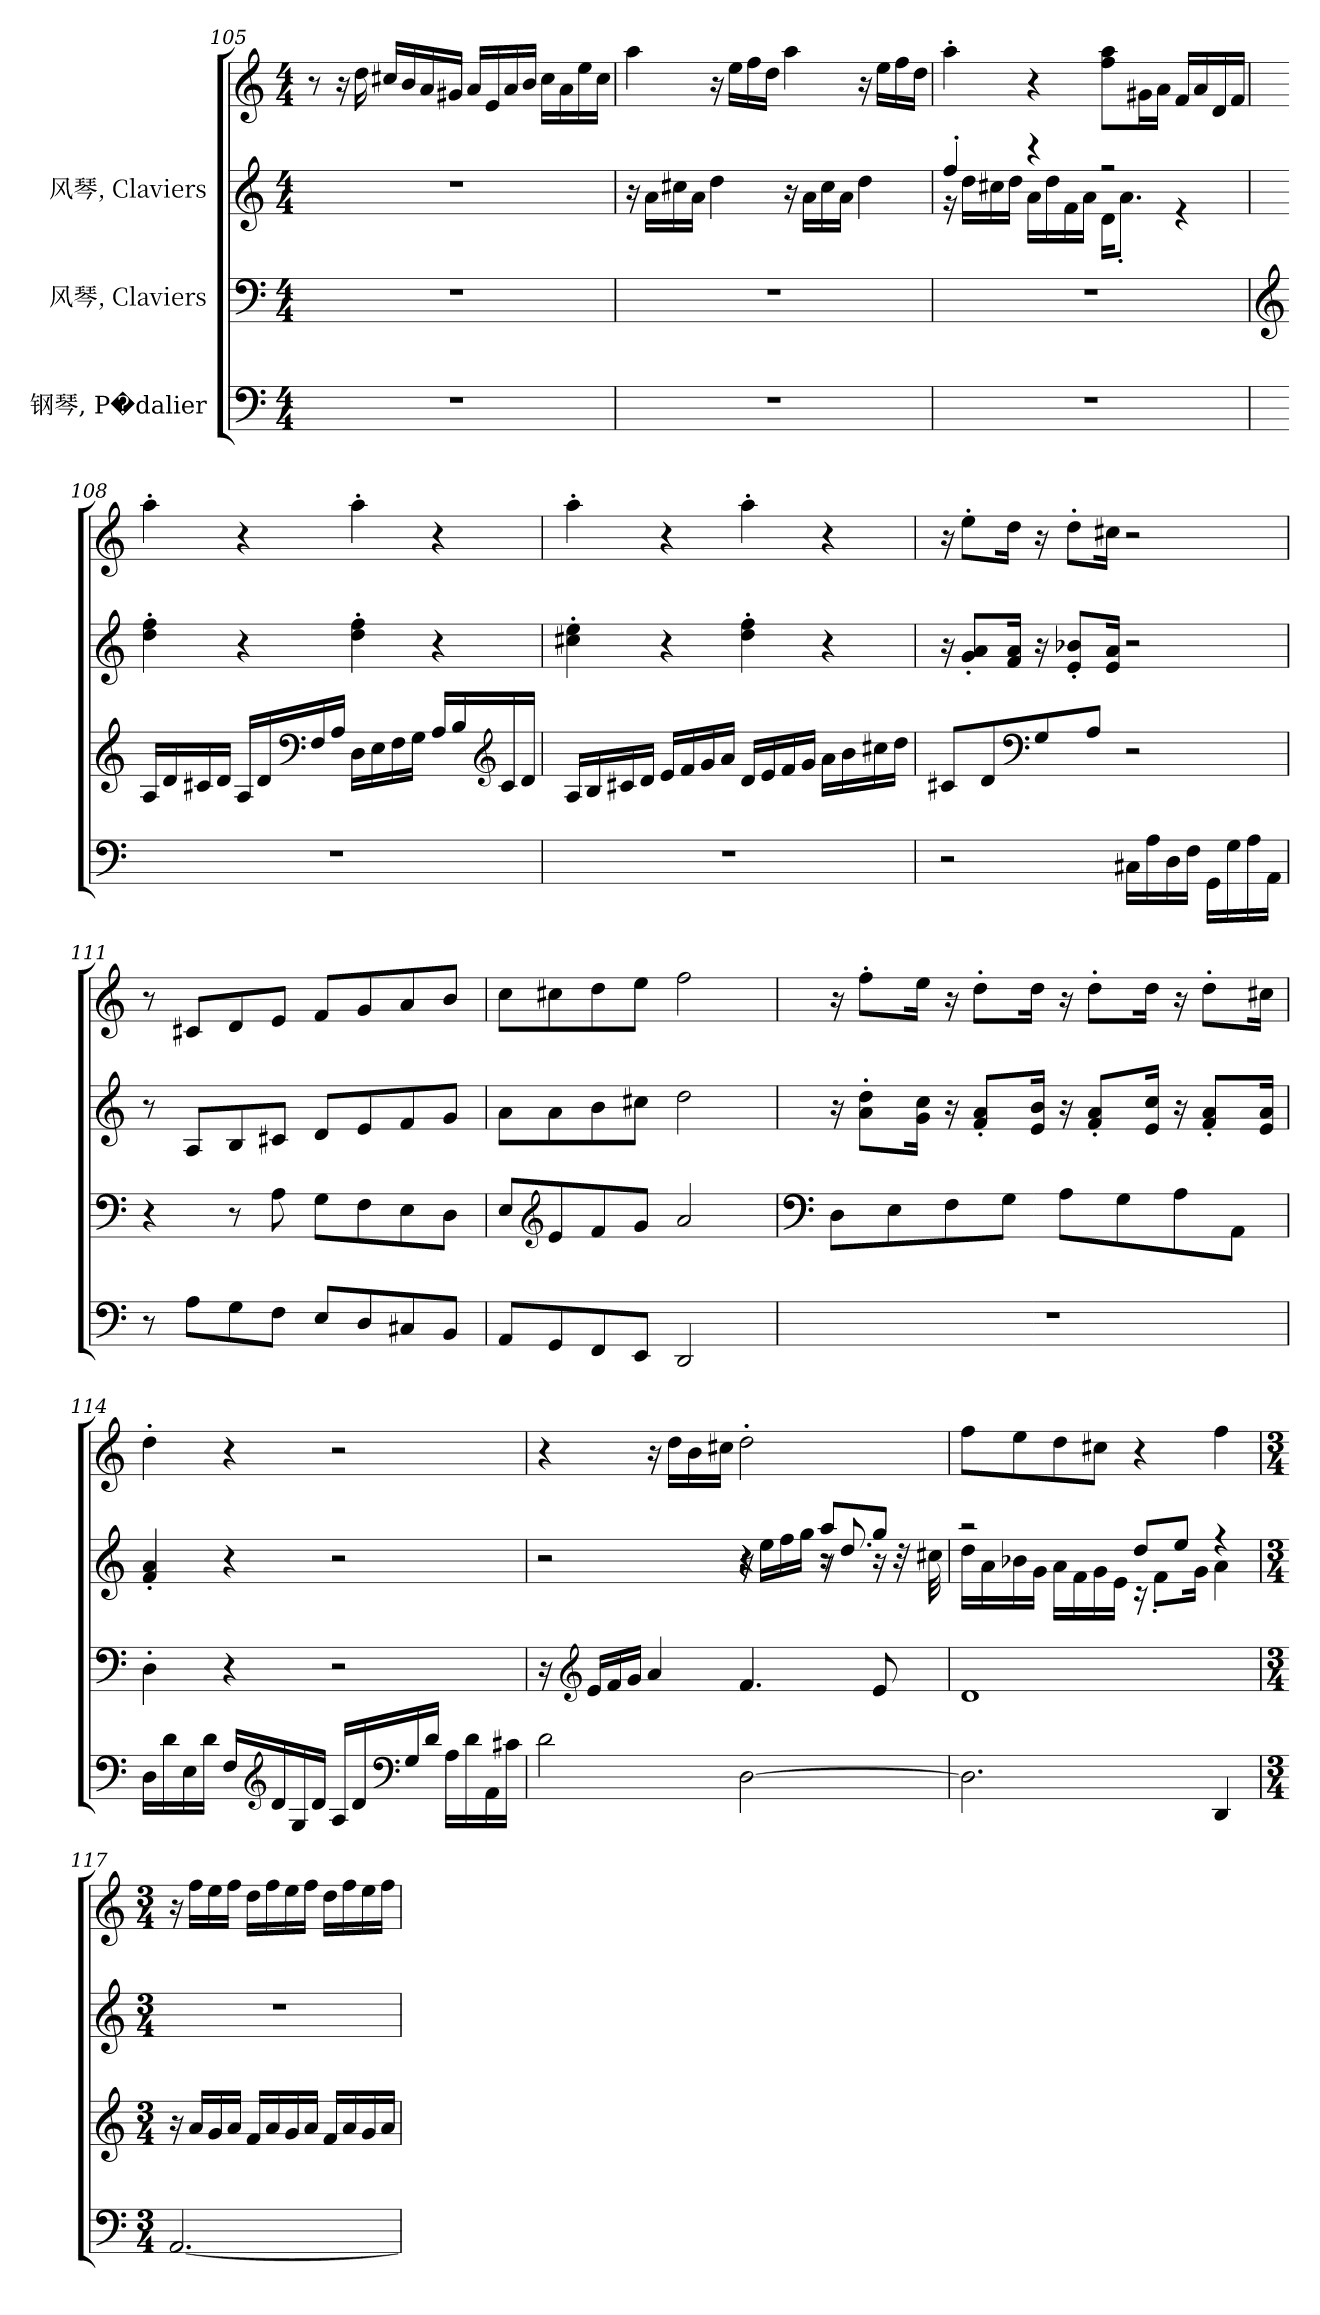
**kern	**kern	**kern	**kern
*part3	*part2	*part1	*part1
*staff4	*staff3	*staff2	*staff1
*I"钢琴, P�dalier	*I"风琴, Claviers	*I"风琴, Claviers	*
*clefF4	*clefF4	*clefG2	*clefG2
*k[]	*k[]	*k[]	*k[]
*M4/4	*M4/4	*M4/4	*M4/4
*MM70	*MM70	*MM70	*MM70
=105	=105	=105	=105
1r	1r	1r	8r
.	.	.	16r
.	.	.	16dd\
.	.	.	16cc#X/LL
.	.	.	16b/
.	.	.	16a/
.	.	.	16g#X/JJ
.	.	.	16a/LL
.	.	.	16e/
.	.	.	16a/
.	.	.	16b/JJ
.	.	.	16cc#\LL
.	.	.	16a\
.	.	.	16ee\
.	.	.	16cc#\JJ
!!LO:LB:g=z
=106	=106	=106	=106
1r	1r	16r	4aa\
.	.	16a\LL	.
.	.	16cc#X\	.
.	.	16a\JJ	.
.	.	4dd\	16r
.	.	.	16ee\LL
.	.	.	16ff\
.	.	.	16dd\JJ
.	.	16r	4aa\
.	.	16a\LL	.
.	.	16cc#\	.
.	.	16a\JJ	.
.	.	4dd\	16r
.	.	.	16ee\LL
.	.	.	16ff\
.	.	.	16dd\JJ
=107	=107	=107	=107
*	*	*^	*
1r	1r	4ff'/	16r	4aa'\
.	.	.	16dd\LL	.
.	.	.	16cc#X\	.
.	.	.	16dd\JJ	.
.	.	4r	16a\LL	4r
.	.	.	16dd\	.
.	.	.	16f\	.
.	.	.	16a\JJ	.
.	.	2r	16d\KL	8ff\ 8aa\L
.	.	.	8.a'\J	.
.	.	.	.	16g#X\L
.	.	.	.	16a\JJ
.	.	.	4r	16f/LL
.	.	.	.	16a/
.	.	.	.	16d/
.	.	.	.	16f/JJ
*	*	*v	*v	*
!!LO:PB:g=z
=108	=108	=108	=108
*	*clefG2	*	*
1r	16A/LL	4dd\' 4ff\'	4aa'\
.	16d/	.	.
.	16c#X/	.	.
.	16d/JJ	.	.
.	16A/LL	4r	4r
.	16d/	.	.
*	*clefF4	*	*
.	16F/	.	.
.	16A/JJ	.	.
.	16D\LL	4dd\' 4ff\'	4aa'\
.	16E\	.	.
.	16F\	.	.
.	16G\JJ	.	.
.	16A/LL	4r	4r
.	16B/	.	.
*	*clefG2	*	*
.	16c#/	.	.
.	16d/JJ	.	.
=109	=109	=109	=109
1r	16A/LL	4cc#X\' 4ee\'	4aa'\
.	16B/	.	.
.	16c#X/	.	.
.	16d/JJ	.	.
.	16e/LL	4r	4r
.	16f/	.	.
.	16g/	.	.
.	16a/JJ	.	.
.	16d/LL	4dd\' 4ff\'	4aa'\
.	16e/	.	.
.	16f/	.	.
.	16g/JJ	.	.
.	16a\LL	4r	4r
.	16b\	.	.
.	16cc#X\	.	.
.	16dd\JJ	.	.
!!LO:LB:g=z
=110	=110	=110	=110
2r	8c#X/L	16r	16r
.	.	8g/' 8a/'L	8ee'\L
.	8d/	.	.
.	.	16f/ 16a/Jk	16dd\Jk
*	*clefF4	*	*
.	8G/	16r	16r
.	.	8e/' 8b-X/'L	8dd'\L
.	8A/J	.	.
.	.	16e/ 16a/Jk	16cc#X\Jk
16C#X\LL	2r	2r	2r
16A\	.	.	.
16D\	.	.	.
16F\JJ	.	.	.
16GG\LL	.	.	.
16G\	.	.	.
16A\	.	.	.
16AA\JJ	.	.	.
=111	=111	=111	=111
8r	4r	8r	8r
8A\L	.	8A/L	8c#X/L
8G\	8r	8B/	8d/
8F\J	8A\	8c#X/J	8e/J
8E/L	8G\L	8d/L	8f/L
8D/	8F\	8e/	8g/
8C#X/	8E\	8f/	8a/
8BB/J	8D\J	8g/J	8b/J
=112	=112	=112	=112
8AA/L	8E/L	8a\L	8cc\L
*	*clefG2	*	*
8GG/	8e/	8a\	8cc#X\
8FF/	8f/	8b\	8dd\
8EE/J	8g/J	8cc#X\J	8ee\J
2DD/	2a/	2dd\	2ff\
!!LO:LB:g=z
=113	=113	=113	=113
*	*clefF4	*	*
1r	8D\L	16r	16r
.	.	8a\' 8dd\'L	8ff'\L
.	8E\	.	.
.	.	16g\ 16cc\Jk	16ee\Jk
.	8F\	16r	16r
.	.	8f/' 8a/'L	8dd'\L
.	8G\J	.	.
.	.	16e/ 16b/Jk	16dd\Jk
.	8A\L	16r	16r
.	.	8f/' 8a/'L	8dd'\L
.	8G\	.	.
.	.	16e/ 16cc/Jk	16dd\Jk
.	8A\	16r	16r
.	.	8f/' 8a/'L	8dd'\L
.	8AA\J	.	.
.	.	16e/ 16a/Jk	16cc#X\Jk
=114	=114	=114	=114
16D\LL	4D'\	4f/' 4a/'	4dd'\
16d\	.	.	.
16E\	.	.	.
16d\JJ	.	.	.
16F/LL	4r	4r	4r
*clefG2	*	*	*
16d/	.	.	.
16G/	.	.	.
16d/JJ	.	.	.
16A/LL	2r	2r	2r
16d/	.	.	.
*clefF4	*	*	*
16G/	.	.	.
16d/JJ	.	.	.
16A\LL	.	.	.
16d\	.	.	.
16AA\	.	.	.
16c#X\JJ	.	.	.
!!LO:PB:g=z
=115	=115	=115	=115
*	*	*^	*
*	*	*	*^	*
2d\	16r	2r	2r	2r	4r
*	*clefG2	*	*	*	*
.	16e/LL	.	.	.	.
.	16f/	.	.	.	.
.	16g/JJ	.	.	.	.
.	4a/	.	.	.	16r
.	.	.	.	.	16dd\LL
.	.	.	.	.	16b\
.	.	.	.	.	16cc#X\JJ
[2D\	4.f/	4r	16r	4r	2dd'\
.	.	.	16ee\LL	.	.
.	.	.	16ff\	.	.
.	.	.	16gg\JJ	.	.
.	.	8aa/L	8r	16r	.
.	.	.	.	8.dd/	.
.	8e/	8gg/J	16r	.	.
.	.	.	32r	.	.
.	.	.	32cc#X\	.	.
*	*	*	*v	*v	*
=116	=116	=116	=116	=116
2.D\]	1d	2r	16dd\LL	8ff\L
.	.	.	16a\	.
.	.	.	16b-X\	8ee\
.	.	.	16g\JJ	.
.	.	.	16a\LL	8dd\
.	.	.	16f\	.
.	.	.	16g\	8cc#X\J
.	.	.	16e\JJ	.
.	.	8dd/L	16r	4r
.	.	.	8f'\L	.
.	.	8ee/J	.	.
.	.	.	16g\Jk	.
4DD/	.	4r	4a\	4ff\
*	*	*v	*v	*
!!LO:LB:g=z
=117	=117	=117	=117
*M3/4	*M3/4	*M3/4	*M3/4
[2.AA/	16r	2.r	16r
.	16a/LL	.	16ff\LL
.	16g/	.	16ee\
.	16a/JJ	.	16ff\JJ
.	16f/LL	.	16dd\LL
.	16a/	.	16ff\
.	16g/	.	16ee\
.	16a/JJ	.	16ff\JJ
.	16f/LL	.	16dd\LL
.	16a/	.	16ff\
.	16g/	.	16ee\
.	16a/JJ	.	16ff\JJ
=	=	=	=
*-	*-	*-	*-
